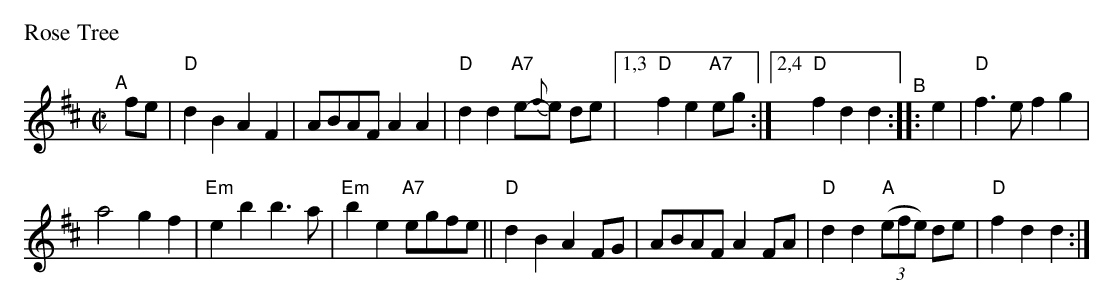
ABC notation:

X:1
P: Rose Tree
M: C|
L: 1/8
K: D
"^A"[|] fe |\
"D"d2B2 A2F2 | ABAF A2A2 |\
"D"d2d2 "A7"e-{f}e de |\
[1,3 "D"f2e2 "A7"eg :|\
[2,4 "D"f2d2 d2 "^B":: e2 | "D"f3e f2g2 |
a4 g2f2 | "Em"e2b2 b3a | "Em"b2e2 "A7"egfe ||\
"D"d2B2 A2FG | ABAF A2FA |\
"D"d2d2 "A"((3efe) de | "D"f2d2 d2 :|
